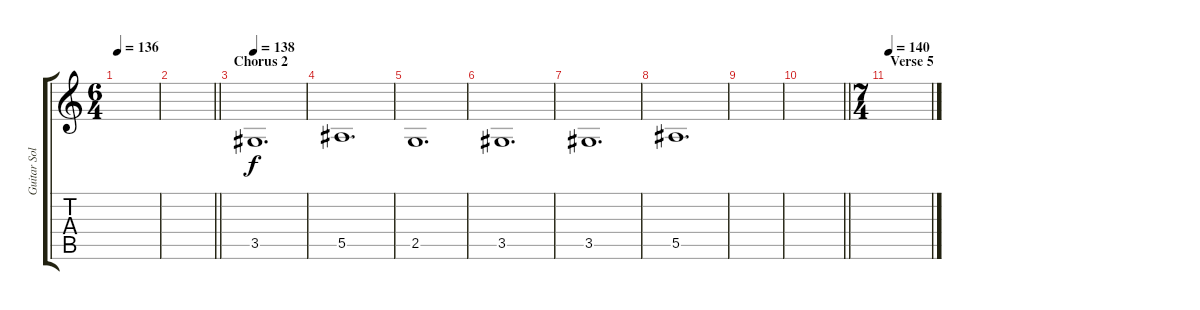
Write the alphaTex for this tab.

\track ("Guitar Solo" "Guitar Sol") {instrument distortionguitar}
\staff {score tabs}
\tuning (C4 G3 Eb3 Bb2 F2 C2) {hide}
\ts (6 4)
\tempo 136
\clef g2
\ks c
|
\barLineRight lightlight
|
\section ("" "Chorus 2")
\tempo 138
3.5.1{d dy f instrument acousticguitarsteel} |
5.5.1{d} |
2.5.1{d} |
3.5.1{d} |
3.5.1{d} |
5.5.1{d} |
|
\barLineRight lightlight
|
\ts (7 4)
\section ("" "Verse 5")
\tempo 140
